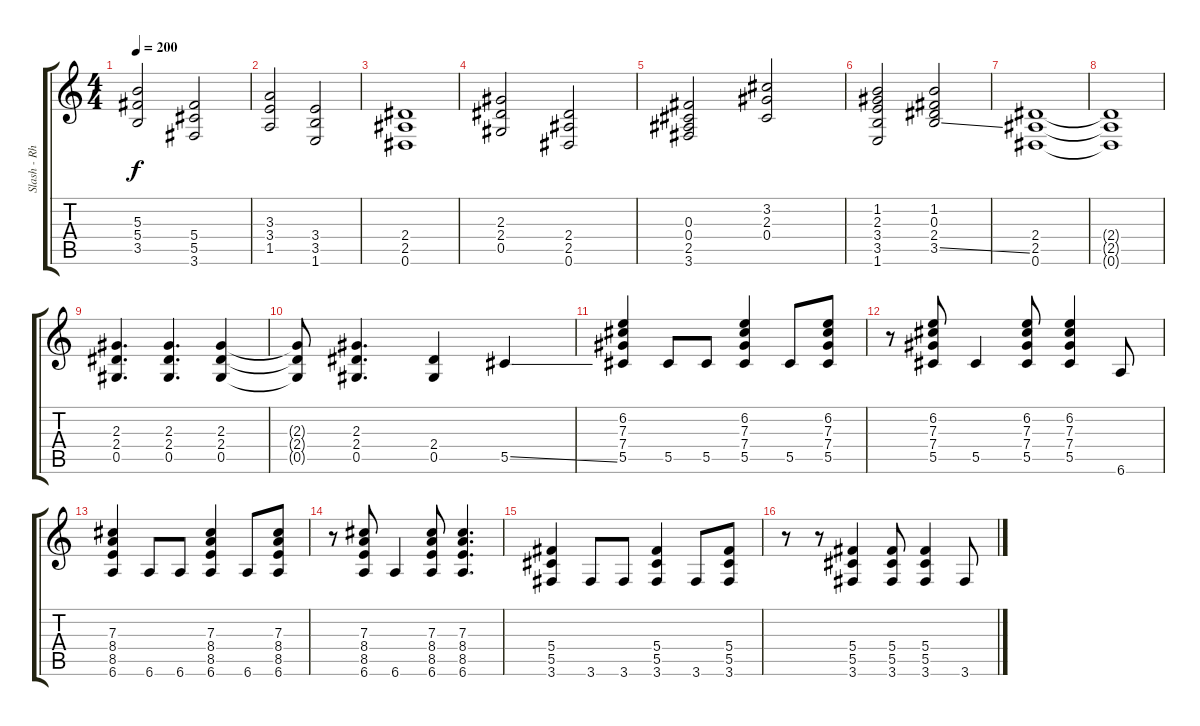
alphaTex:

\track ("Slash - Rhythm Guitar" "Slash - Rh") {instrument distortionguitar}
\staff {score tabs}
\tuning (Eb4 Bb3 Gb3 Db3 Ab2 Eb2) {hide}
\ts (4 4)
\tempo 200
\clef g2
\ks c
(5.3 5.4 3.5).2{dy f} (5.4 5.5 3.6).2 |
(3.3 3.4 1.5).2 (3.4 3.5 1.6).2 |
(2.4 2.5 0.6).1 |
(2.3 2.4 0.5).2 (2.4 2.5 0.6).2 |
(0.3 0.4 2.5 3.6).2 (3.2 2.3 0.4).2 |
(1.2 2.3 3.4 3.5 1.6).2 (1.2 0.3 2.4 3.5{ss}).2 |
(2.4 2.5 0.6).1 |
(2.4{t} 2.5{t} 0.6{t}).1 |
(2.3 2.4 0.5).4{d} (2.3 2.4 0.5).4{d} (2.3 2.4 0.5).4 |
(2.3{t} 2.4{t} 0.5{t}).8 (2.3 2.4 0.5).4{d} (2.4 0.5).4 5.5{ss}.4 |
(6.2 7.3 7.4 5.5).4 5.5.8 5.5.8 (6.2 7.3 7.4 5.5).4 5.5.8 (6.2 7.3 7.4 5.5).8 |
r.8 (6.2 7.3 7.4 5.5).8 5.5.4 (6.2 7.3 7.4 5.5).8 (6.2 7.3 7.4 5.5).4 6.6.8 |
(7.3 8.4 8.5 6.6).4 6.6.8 6.6.8 (7.3 8.4 8.5 6.6).4 6.6.8 (7.3 8.4 8.5 6.6).8 |
r.8 (7.3 8.4 8.5 6.6).8 6.6.4 (7.3 8.4 8.5 6.6).8 (7.3 8.4 8.5 6.6).4{d} |
(5.4 5.5 3.6).4 3.6.8 3.6.8 (5.4 5.5 3.6).4 3.6.8 (5.4 5.5 3.6).8 |
r.8 r.8 (5.4 5.5 3.6).4 (5.4 5.5 3.6).8 (5.4 5.5 3.6).4 3.6.8
